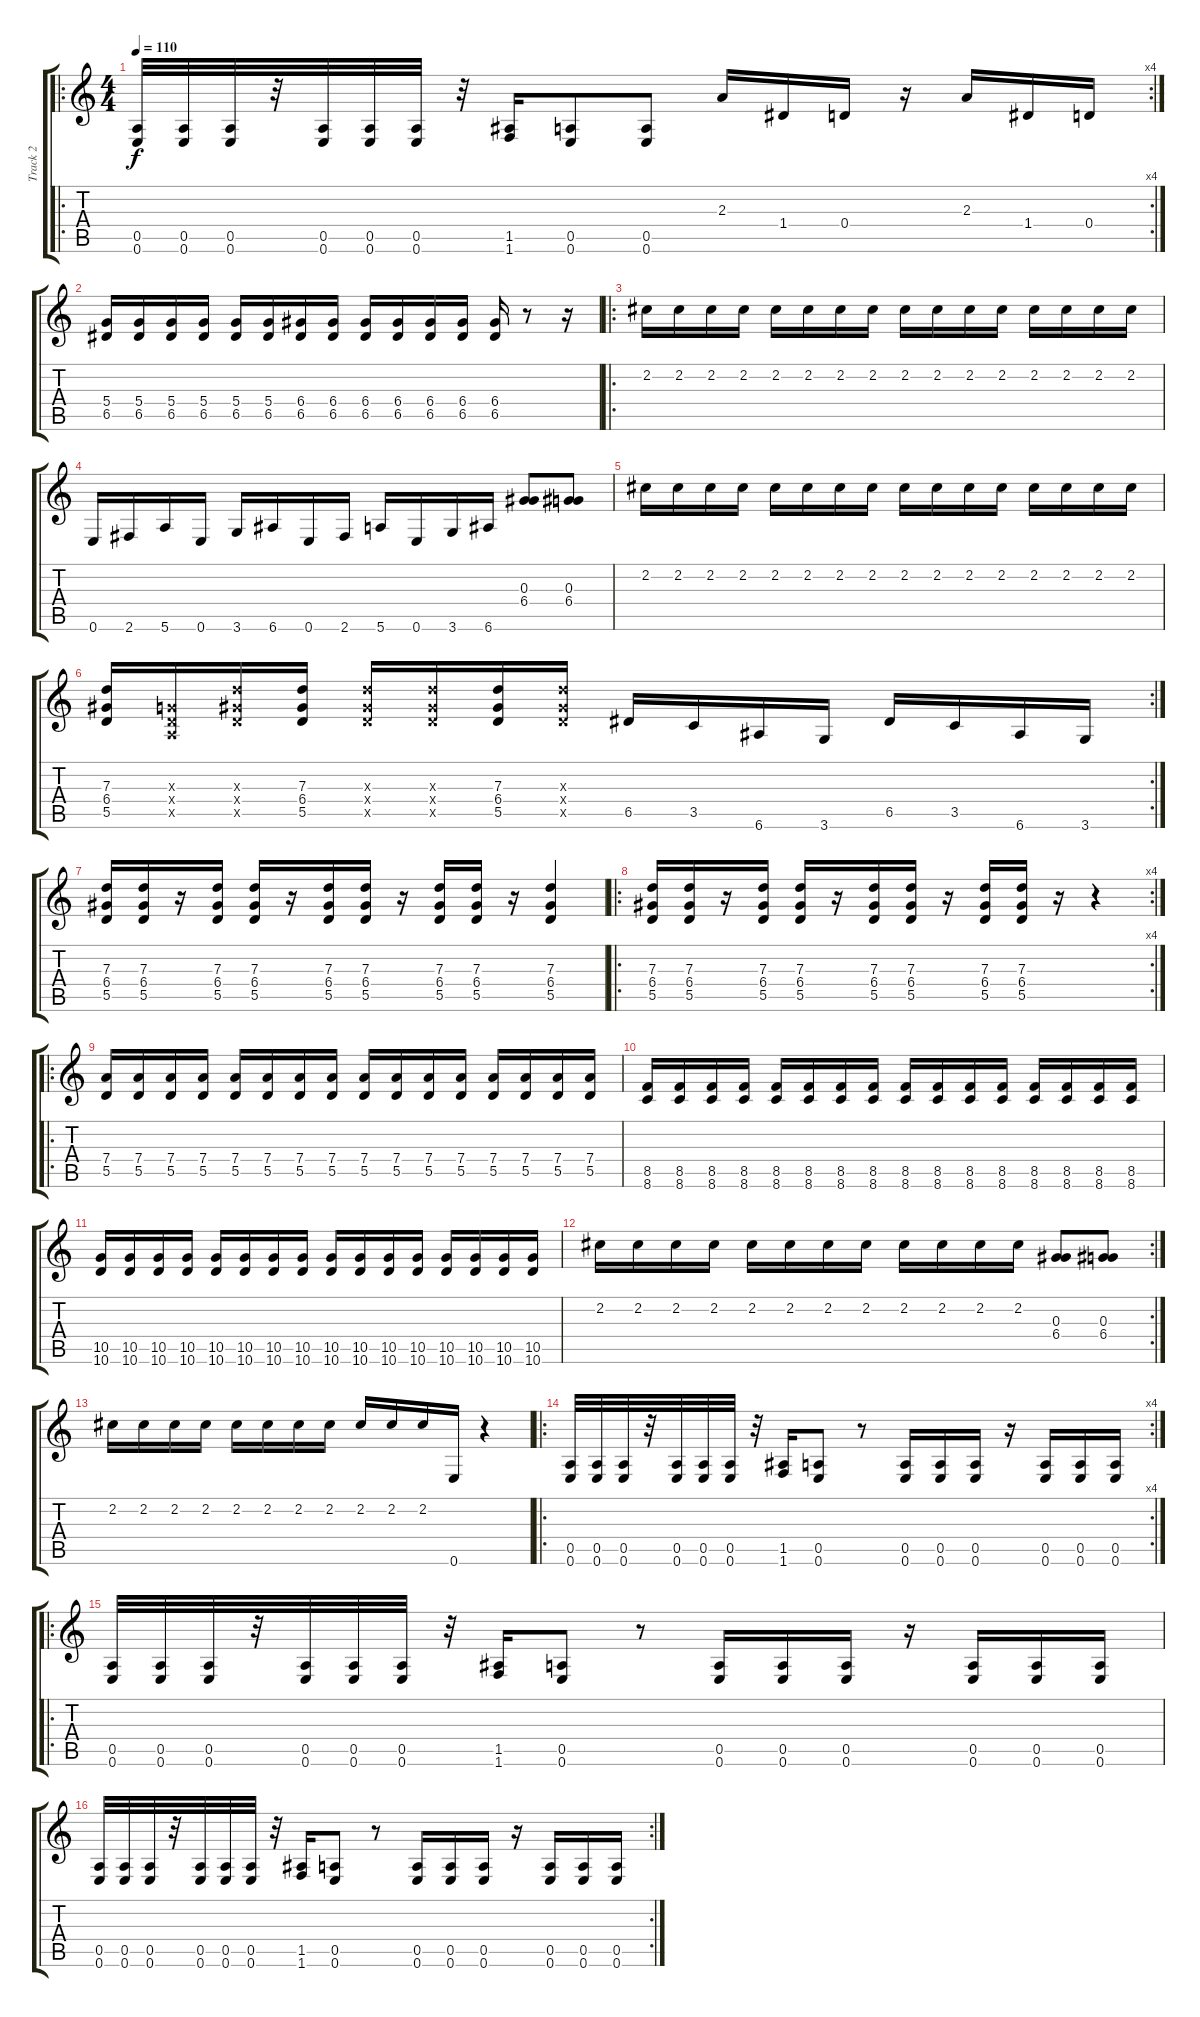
\track ("Track 2" "Track 2") {instrument overdrivenguitar}
\staff {score tabs}
\tuning (E4 B3 G3 D3 A2 E2) {hide}
\ro
\rc 4
\ts (4 4)
\tempo 110
\clef g2
\ks c
(0.5 0.6).32{dy f instrument overdrivenguitar} (0.5 0.6).32 (0.5 0.6).32 r.32 (0.5 0.6).32 (0.5 0.6).32 (0.5 0.6).32 r.32 (1.5 1.6).16 (0.5 0.6).8 (0.5 0.6).8 2.3.16 1.4.16 0.4.16 r.16 2.3.16 1.4.16 0.4.16 |
(5.4 6.5).16 (5.4 6.5).16 (5.4 6.5).16 (5.4 6.5).16 (5.4 6.5).16 (5.4 6.5).16 (6.4 6.5).16 (6.4 6.5).16 (6.4 6.5).16 (6.4 6.5).16 (6.4 6.5).16 (6.4 6.5).16 (6.4 6.5).16 r.8 r.16 |
\ro
2.2.16 2.2.16 2.2.16 2.2.16 2.2.16 2.2.16 2.2.16 2.2.16 2.2.16 2.2.16 2.2.16 2.2.16 2.2.16 2.2.16 2.2.16 2.2.16 |
0.6.16 2.6.16 5.6.16 0.6.16 3.6.16 6.6.16 0.6.16 2.6.16 5.6.16 0.6.16 3.6.16 6.6.16 (0.3 6.4).8 (0.3 6.4).8 |
2.2.16 2.2.16 2.2.16 2.2.16 2.2.16 2.2.16 2.2.16 2.2.16 2.2.16 2.2.16 2.2.16 2.2.16 2.2.16 2.2.16 2.2.16 2.2.16 |
\rc 2
(7.3 6.4 5.5).16 (0.3{x} 0.4{x} 0.5{x}).16 (7.3{x} 6.4{x} 5.5{x}).16 (7.3 6.4 5.5).16 (7.3{x} 6.4{x} 5.5{x}).16 (7.3{x} 6.4{x} 5.5{x}).16 (7.3 6.4 5.5).16 (7.3{x} 6.4{x} 5.5{x}).16 6.5.16 3.5.16 6.6.16 3.6.16 6.5.16 3.5.16 6.6.16 3.6.16 |
(7.3 6.4 5.5).16 (7.3 6.4 5.5).16 r.16 (7.3 6.4 5.5).16 (7.3 6.4 5.5).16 r.16 (7.3 6.4 5.5).16 (7.3 6.4 5.5).16 r.16 (7.3 6.4 5.5).16 (7.3 6.4 5.5).16 r.16 (7.3 6.4 5.5).4 |
\ro
\rc 4
(7.3 6.4 5.5).16 (7.3 6.4 5.5).16 r.16 (7.3 6.4 5.5).16 (7.3 6.4 5.5).16 r.16 (7.3 6.4 5.5).16 (7.3 6.4 5.5).16 r.16 (7.3 6.4 5.5).16 (7.3 6.4 5.5).16 r.16 r.4 |
\ro
(7.4 5.5).16 (7.4 5.5).16 (7.4 5.5).16 (7.4 5.5).16 (7.4 5.5).16 (7.4 5.5).16 (7.4 5.5).16 (7.4 5.5).16 (7.4 5.5).16 (7.4 5.5).16 (7.4 5.5).16 (7.4 5.5).16 (7.4 5.5).16 (7.4 5.5).16 (7.4 5.5).16 (7.4 5.5).16 |
(8.5 8.6).16 (8.5 8.6).16 (8.5 8.6).16 (8.5 8.6).16 (8.5 8.6).16 (8.5 8.6).16 (8.5 8.6).16 (8.5 8.6).16 (8.5 8.6).16 (8.5 8.6).16 (8.5 8.6).16 (8.5 8.6).16 (8.5 8.6).16 (8.5 8.6).16 (8.5 8.6).16 (8.5 8.6).16 |
(10.5 10.6).16 (10.5 10.6).16 (10.5 10.6).16 (10.5 10.6).16 (10.5 10.6).16 (10.5 10.6).16 (10.5 10.6).16 (10.5 10.6).16 (10.5 10.6).16 (10.5 10.6).16 (10.5 10.6).16 (10.5 10.6).16 (10.5 10.6).16 (10.5 10.6).16 (10.5 10.6).16 (10.5 10.6).16 |
\rc 2
2.2.16 2.2.16 2.2.16 2.2.16 2.2.16 2.2.16 2.2.16 2.2.16 2.2.16 2.2.16 2.2.16 2.2.16 (0.3 6.4).8 (0.3 6.4).8 |
2.2.16 2.2.16 2.2.16 2.2.16 2.2.16 2.2.16 2.2.16 2.2.16 2.2.16 2.2.16 2.2.16 0.6.16 r.4 |
\ro
\rc 4
(0.5 0.6).32 (0.5 0.6).32 (0.5 0.6).32 r.32 (0.5 0.6).32 (0.5 0.6).32 (0.5 0.6).32 r.32 (1.5 1.6).16 (0.5 0.6).8 r.8 (0.5 0.6).16 (0.5 0.6).16 (0.5 0.6).16 r.16 (0.5 0.6).16 (0.5 0.6).16 (0.5 0.6).16 |
\ro
(0.5 0.6).32 (0.5 0.6).32 (0.5 0.6).32 r.32 (0.5 0.6).32 (0.5 0.6).32 (0.5 0.6).32 r.32 (1.5 1.6).16 (0.5 0.6).8 r.8 (0.5 0.6).16 (0.5 0.6).16 (0.5 0.6).16 r.16 (0.5 0.6).16 (0.5 0.6).16 (0.5 0.6).16 |
\rc 2
(0.5 0.6).32 (0.5 0.6).32 (0.5 0.6).32 r.32 (0.5 0.6).32 (0.5 0.6).32 (0.5 0.6).32 r.32 (1.5 1.6).16 (0.5 0.6).8 r.8 (0.5 0.6).16 (0.5 0.6).16 (0.5 0.6).16 r.16 (0.5 0.6).16 (0.5 0.6).16 (0.5 0.6).16
